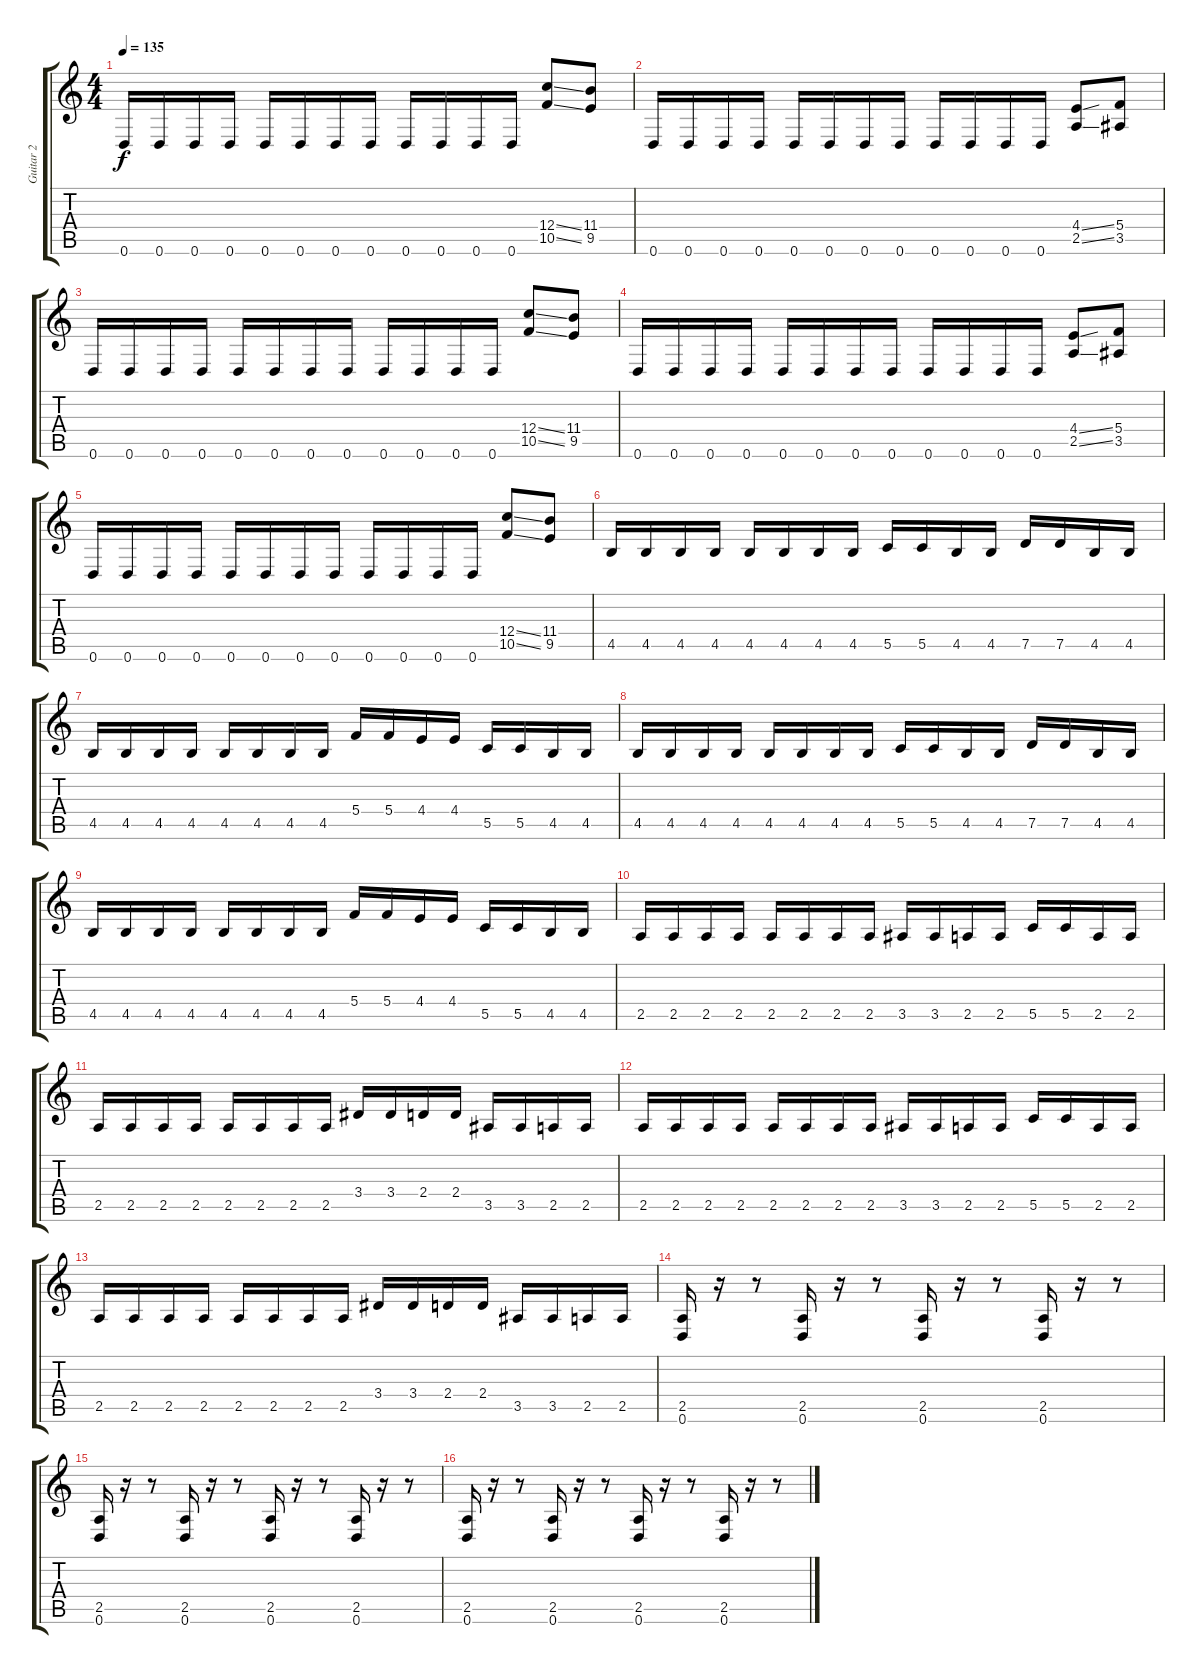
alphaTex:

\track ("Guitar 2" "Guitar 2") {instrument distortionguitar}
\staff {score tabs}
\tuning (D4 A3 F3 C3 G2 D2) {hide}
\ts (4 4)
\tempo 135
\clef g2
\ks c
0.6.16{dy f} 0.6.16 0.6.16 0.6.16 0.6.16 0.6.16 0.6.16 0.6.16 0.6.16 0.6.16 0.6.16 0.6.16 (12.4{ss} 10.5{ss}).8 (11.4 9.5).8 |
0.6.16 0.6.16 0.6.16 0.6.16 0.6.16 0.6.16 0.6.16 0.6.16 0.6.16 0.6.16 0.6.16 0.6.16 (4.4{ss} 2.5{ss}).8 (5.4 3.5).8 |
0.6.16 0.6.16 0.6.16 0.6.16 0.6.16 0.6.16 0.6.16 0.6.16 0.6.16 0.6.16 0.6.16 0.6.16 (12.4{ss} 10.5{ss}).8 (11.4 9.5).8 |
0.6.16 0.6.16 0.6.16 0.6.16 0.6.16 0.6.16 0.6.16 0.6.16 0.6.16 0.6.16 0.6.16 0.6.16 (4.4{ss} 2.5{ss}).8 (5.4 3.5).8 |
0.6.16 0.6.16 0.6.16 0.6.16 0.6.16 0.6.16 0.6.16 0.6.16 0.6.16 0.6.16 0.6.16 0.6.16 (12.4{ss} 10.5{ss}).8 (11.4 9.5).8 |
4.5.16 4.5.16 4.5.16 4.5.16 4.5.16 4.5.16 4.5.16 4.5.16 5.5.16 5.5.16 4.5.16 4.5.16 7.5.16 7.5.16 4.5.16 4.5.16 |
4.5.16 4.5.16 4.5.16 4.5.16 4.5.16 4.5.16 4.5.16 4.5.16 5.4.16 5.4.16 4.4.16 4.4.16 5.5.16 5.5.16 4.5.16 4.5.16 |
4.5.16 4.5.16 4.5.16 4.5.16 4.5.16 4.5.16 4.5.16 4.5.16 5.5.16 5.5.16 4.5.16 4.5.16 7.5.16 7.5.16 4.5.16 4.5.16 |
4.5.16 4.5.16 4.5.16 4.5.16 4.5.16 4.5.16 4.5.16 4.5.16 5.4.16 5.4.16 4.4.16 4.4.16 5.5.16 5.5.16 4.5.16 4.5.16 |
2.5.16 2.5.16 2.5.16 2.5.16 2.5.16 2.5.16 2.5.16 2.5.16 3.5.16 3.5.16 2.5.16 2.5.16 5.5.16 5.5.16 2.5.16 2.5.16 |
2.5.16 2.5.16 2.5.16 2.5.16 2.5.16 2.5.16 2.5.16 2.5.16 3.4.16 3.4.16 2.4.16 2.4.16 3.5.16 3.5.16 2.5.16 2.5.16 |
2.5.16 2.5.16 2.5.16 2.5.16 2.5.16 2.5.16 2.5.16 2.5.16 3.5.16 3.5.16 2.5.16 2.5.16 5.5.16 5.5.16 2.5.16 2.5.16 |
2.5.16 2.5.16 2.5.16 2.5.16 2.5.16 2.5.16 2.5.16 2.5.16 3.4.16 3.4.16 2.4.16 2.4.16 3.5.16 3.5.16 2.5.16 2.5.16 |
(2.5 0.6).16 r.16 r.8 (2.5 0.6).16 r.16 r.8 (2.5 0.6).16 r.16 r.8 (2.5 0.6).16 r.16 r.8 |
(2.5 0.6).16 r.16 r.8 (2.5 0.6).16 r.16 r.8 (2.5 0.6).16 r.16 r.8 (2.5 0.6).16 r.16 r.8 |
(2.5 0.6).16 r.16 r.8 (2.5 0.6).16 r.16 r.8 (2.5 0.6).16 r.16 r.8 (2.5 0.6).16 r.16 r.8
